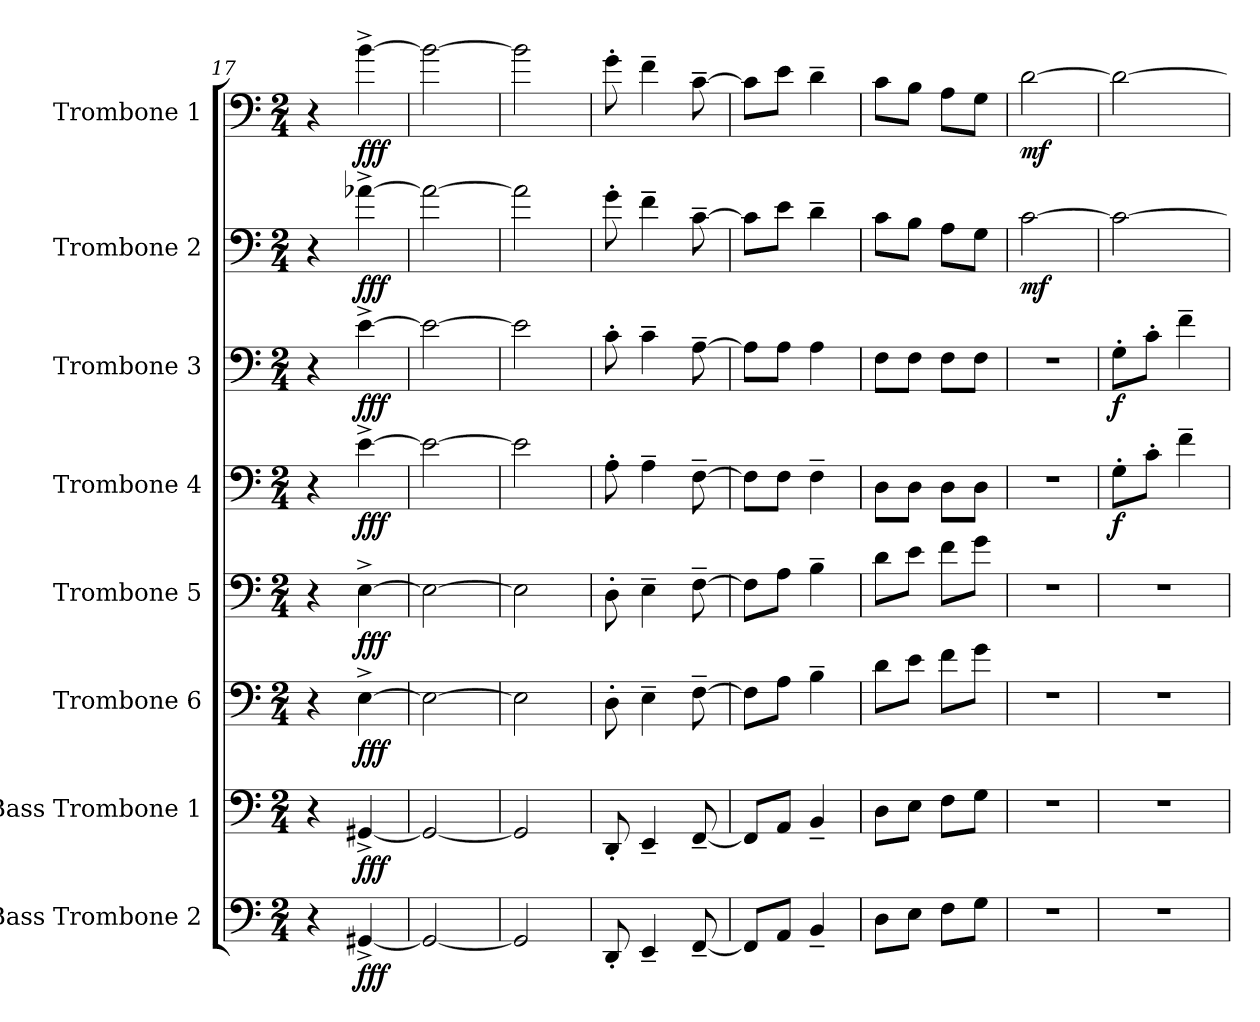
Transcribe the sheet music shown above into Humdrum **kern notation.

**kern	**dynam	**kern	**dynam	**kern	**dynam	**kern	**dynam	**kern	**dynam	**kern	**dynam	**kern	**dynam	**kern	**dynam
*part8	*part8	*part7	*part7	*part6	*part6	*part5	*part5	*part4	*part4	*part3	*part3	*part2	*part2	*part1	*part1
*staff8	*staff8	*staff7	*staff7	*staff6	*staff6	*staff5	*staff5	*staff4	*staff4	*staff3	*staff3	*staff2	*staff2	*staff1	*staff1
*I"Bass Trombone 2	*	*I"Bass Trombone 1	*	*I"Trombone 6	*	*I"Trombone 5	*	*I"Trombone 4	*	*I"Trombone 3	*	*I"Trombone 2	*	*I"Trombone 1	*
*I'B. Tbn. 2	*	*I'B. Tbn. 1	*	*I'Tbn. 6	*	*I'Tbn. 5	*	*I'Tbn. 4	*	*I'Tbn. 3	*	*I'Tbn. 2	*	*I'Tbn. 1	*
*clefF4	*	*clefF4	*	*clefF4	*	*clefF4	*	*clefF4	*	*clefF4	*	*clefF4	*	*clefF4	*
*k[]	*	*k[]	*	*k[]	*	*k[]	*	*k[]	*	*k[]	*	*k[]	*	*k[]	*
*M2/4	*	*M2/4	*	*M2/4	*	*M2/4	*	*M2/4	*	*M2/4	*	*M2/4	*	*M2/4	*
=17	=17	=17	=17	=17	=17	=17	=17	=17	=17	=17	=17	=17	=17	=17	=17
4r	.	4r	.	4r	.	4r	.	4r	.	4r	.	4r	.	4r	.
!	!LO:DY:b	!	!LO:DY:b	!	!LO:DY:b	!	!LO:DY:b	!	!LO:DY:b	!	!LO:DY:b	!	!LO:DY:b	!	!LO:DY:b
[4GG#X^/	fff	[4GG#X^/	fff	[4E^\	fff	[4E^\	fff	[4e^\	fff	[4e^\	fff	[4a-X^\	fff	[4b^\	fff
=18	=18	=18	=18	=18	=18	=18	=18	=18	=18	=18	=18	=18	=18	=18	=18
2GG#/_	.	2GG#/_	.	2E\_	.	2E\_	.	2e\_	.	2e\_	.	2a-\_	.	2b\_	.
=19	=19	=19	=19	=19	=19	=19	=19	=19	=19	=19	=19	=19	=19	=19	=19
2GG#/]	.	2GG#/]	.	2E\]	.	2E\]	.	2e\]	.	2e\]	.	2a-\]	.	2b\]	.
=20	=20	=20	=20	=20	=20	=20	=20	=20	=20	=20	=20	=20	=20	=20	=20
8DD'/	.	8DD'/	.	8D'\	.	8D'\	.	8A'\	.	8c'\	.	8g'\	.	8g'\	.
4EE~/	.	4EE~/	.	4E~\	.	4E~\	.	4A~\	.	4c~\	.	4f~\	.	4f~\	.
[8FF~/	.	[8FF~/	.	[8F~\	.	[8F~\	.	[8F~\	.	[8A~\	.	[8c~\	.	[8c~\	.
=21	=21	=21	=21	=21	=21	=21	=21	=21	=21	=21	=21	=21	=21	=21	=21
8FF/L]	.	8FF/L]	.	8F\L]	.	8F\L]	.	8F\L]	.	8A\L]	.	8c\L]	.	8c\L]	.
8AA/J	.	8AA/J	.	8A\J	.	8A\J	.	8F\J	.	8A\J	.	8e\J	.	8e\J	.
4BB~/	.	4BB~/	.	4B~\	.	4B~\	.	4F~\	.	4A\	.	4d~\	.	4d~\	.
=22	=22	=22	=22	=22	=22	=22	=22	=22	=22	=22	=22	=22	=22	=22	=22
8D\L	.	8D\L	.	8d\L	.	8d\L	.	8D\L	.	8F\L	.	8c\L	.	8c\L	.
8E\J	.	8E\J	.	8e\J	.	8e\J	.	8D\J	.	8F\J	.	8B\J	.	8B\J	.
8F\L	.	8F\L	.	8f\L	.	8f\L	.	8D\L	.	8F\L	.	8A\L	.	8A\L	.
8G\J	.	8G\J	.	8g\J	.	8g\J	.	8D\J	.	8F\J	.	8G\J	.	8G\J	.
=23	=23	=23	=23	=23	=23	=23	=23	=23	=23	=23	=23	=23	=23	=23	=23
!	!	!	!	!	!	!	!	!	!	!	!	!	!LO:DY:b	!	!LO:DY:b
2r	.	2r	.	2r	.	2r	.	2r	.	2r	.	[2c\	mf	[2d\	mf
=24	=24	=24	=24	=24	=24	=24	=24	=24	=24	=24	=24	=24	=24	=24	=24
!	!	!	!	!	!	!	!	!	!LO:DY:b	!	!LO:DY:b	!	!	!	!
2r	.	2r	.	2r	.	2r	.	8G'\L	f	8G'\L	f	2c\_	.	2d\_	.
.	.	.	.	.	.	.	.	8c'\J	.	8c'\J	.	.	.	.	.
.	.	.	.	.	.	.	.	4f~\	.	4f~\	.	.	.	.	.
=	=	=	=	=	=	=	=	=	=	=	=	=	=	=	=
*-	*-	*-	*-	*-	*-	*-	*-	*-	*-	*-	*-	*-	*-	*-	*-
